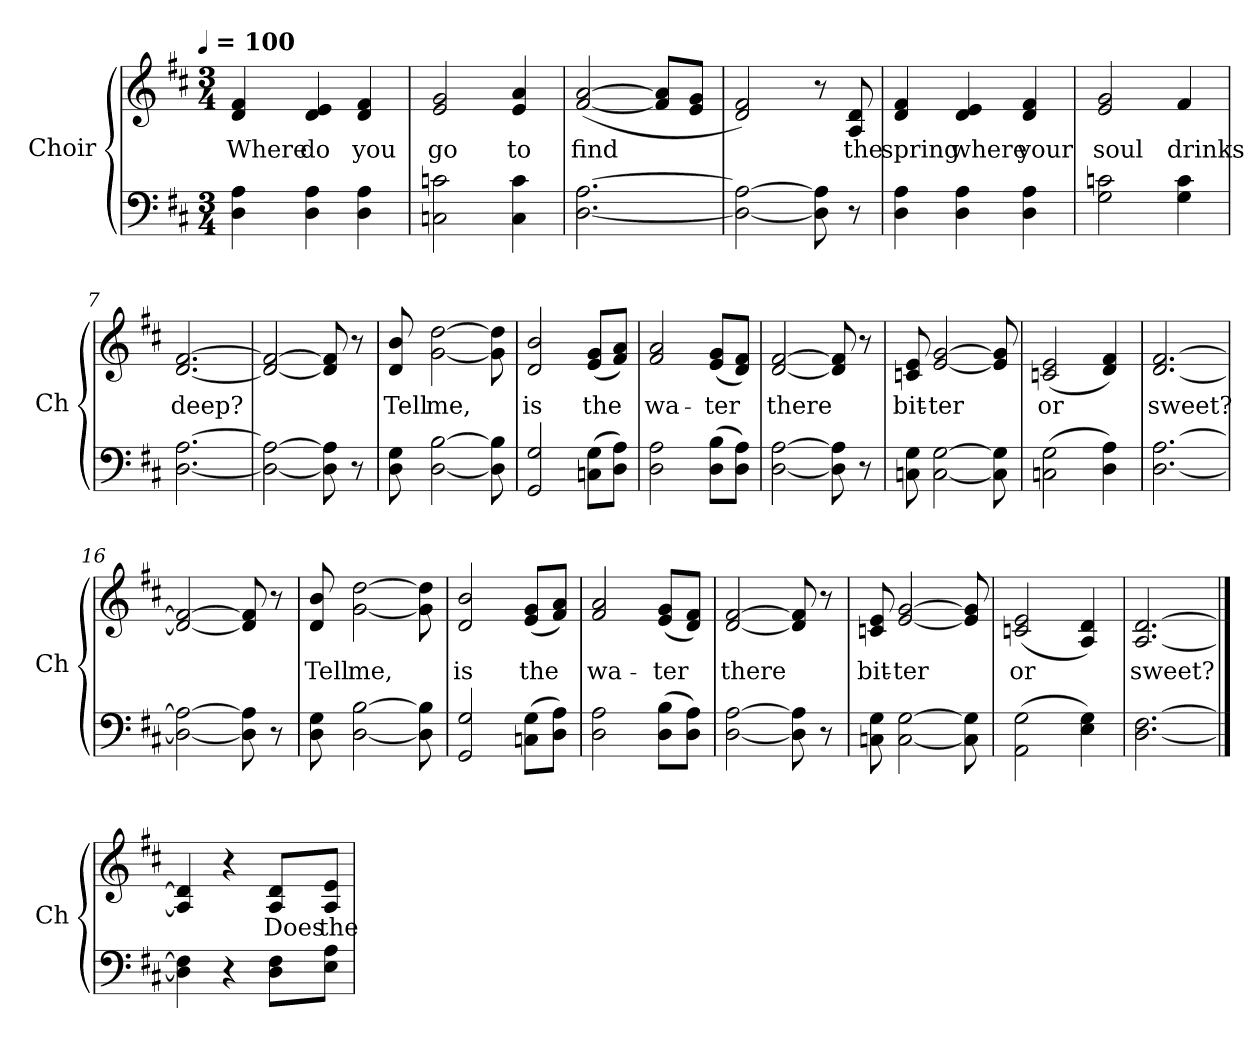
**kern	**kern	**text
*part2	*part1	*part1
*staff2	*staff1	*staff1
*I"Choir	*I"Choir	*
*I'Ch	*I'Ch	*
*clefF4	*clefG2	*
*k[f#c#]	*k[f#c#]	*
!!LO:TX:omd:t=[quarter] = 100
*M3/4	*M3/4	*
*MM100	*MM100	*
=1	=1	=1
4D\ 4A\	4d/ 4f#/	Where
4D\ 4A\	4d/ 4e/	do
4D\ 4A\	4d/ 4f#/	you
=2	=2	=2
2Cn\ 2cn\	2e/ 2g/	go
4C\ 4c\	4e/ 4a/	to
=3	=3	=3
[2.D\ [2.A\	([2f#/ [2a/	find
.	8f#] 8a]L	.
.	8e 8gJ	.
=4	=4	=4
2D_\ 2A_\	2d/ 2f#/)	.
8D]\ 8A]\	8r	.
8r	8A/ 8d/	the
=5	=5	=5
4D\ 4A\	4d/ 4f#/	spring
4D\ 4A\	4d/ 4e/	where
4D\ 4A\	4d/ 4f#/	your
!!LO:LB:g=z
=6	=6	=6
2G\ 2cn\	2e/ 2g/	soul
4G\ 4c\	4f#/	drinks
=7	=7	=7
[2.D\ [2.A\	[2.d/ [2.f#/	deep?
=8	=8	=8
2D_\ 2A_\	2d_/ 2f#_/	.
8D]\ 8A]\	8d]/ 8f#]/	.
8r	8r	.
=9	=9	=9
8D\ 8G\	8d/ 8b/	Tell
[2D\ [2B\	[2g\ [2dd\	me,
8D]\ 8B]\	8g]\ 8dd]\	.
=10	=10	=10
2GG/ 2G/	2d/ 2b/	is
(>8Cn 8GL	(<8e 8gL	the
8D 8AJ)	8f# 8aJ)	.
=11	=11	=11
2D\ 2A\	2f#/ 2a/	wa-
(>8D 8BL	(<8e 8gL	-ter
8D 8AJ)	8d 8f#J)	.
!!LO:LB:g=z
=12	=12	=12
[2D\ [2A\	[2d/ [2f#/	there
8D]\ 8A]\	8d]/ 8f#]/	.
8r	8r	.
=13	=13	=13
8Cn\ 8G\	8cn/ 8e/	bit-
[2C\ [2G\	[2e/ [2g/	-ter
8C]\ 8G]\	8e]/ 8g]/	.
=14	=14	=14
(2Cn\ 2G\	(2cn/ 2e/	or
4D\ 4A\)	4d/ 4f#/)	.
=15	=15	=15
[2.D\ [2.A\	[2.d/ [2.f#/	sweet?
=16	=16	=16
2D_\ 2A_\	2d_/ 2f#_/	.
8D]\ 8A]\	8d]/ 8f#]/	.
8r	8r	.
=17	=17	=17
8D\ 8G\	8d/ 8b/	Tell
[2D\ [2B\	[2g\ [2dd\	me,
8D]\ 8B]\	8g]\ 8dd]\	.
=18	=18	=18
2GG/ 2G/	2d/ 2b/	is
(>8Cn 8GL	(<8e 8gL	the
8D 8AJ)	8f# 8aJ)	.
!!LO:LB:g=z
=19	=19	=19
2D\ 2A\	2f#/ 2a/	wa-
(>8D 8BL	(<8e 8gL	-ter
8D 8AJ)	8d 8f#J)	.
=20	=20	=20
[2D\ [2A\	[2d/ [2f#/	there
8D]\ 8A]\	8d]/ 8f#]/	.
8r	8r	.
=21	=21	=21
8Cn\ 8G\	8cn/ 8e/	bit-
[2C\ [2G\	[2e/ [2g/	-ter
8C]\ 8G]\	8e]/ 8g]/	.
=22	=22	=22
(>2AA\ 2G\	(<2cn/ 2e/	or
4E\ 4G\)	4A/ 4d/)	.
=23	=23	=23
[2.D\ [2.F#\	[2.A/ [2.d/	sweet?
!!LO:PB:g=z
==24	==24	==24
4D]\ 4F#]\	4A]/ 4d]/	.
4r	4r	.
8D 8F#L	8A 8dL	Does
8E 8AJ	8A 8eJ	the
=	=	=
*-	*-	*-
